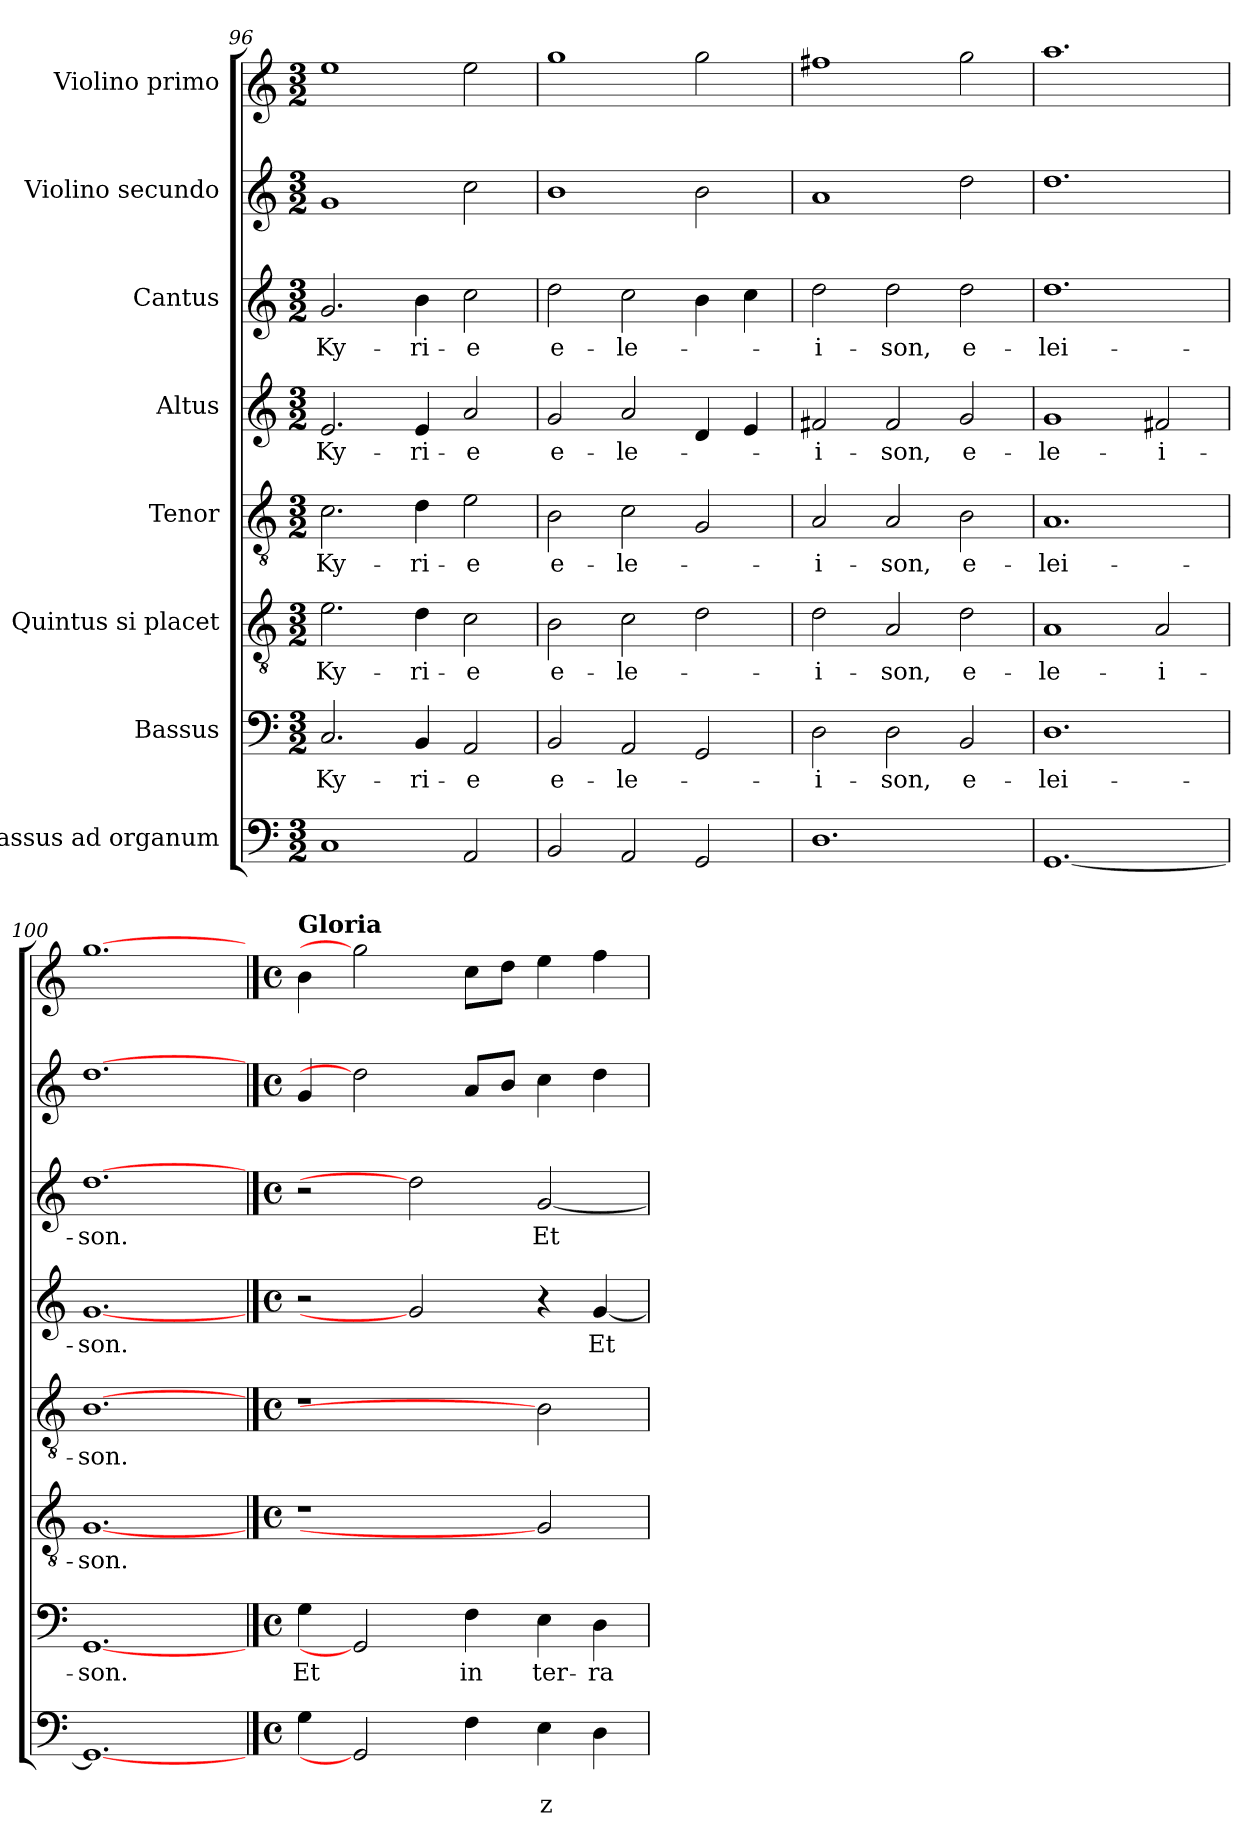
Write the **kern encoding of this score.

**kern	**text	**text	**kern	**text	**kern	**text	**kern	**text	**kern	**text	**kern	**text	**kern	**kern
*part8	*part8	*part8	*part7	*part7	*part6	*part6	*part5	*part5	*part4	*part4	*part3	*part3	*part2	*part1
*staff8	*staff8	*staff8	*staff7	*staff7	*staff6	*staff6	*staff5	*staff5	*staff4	*staff4	*staff3	*staff3	*staff2	*staff1
*I"Bassus ad organum	*	*	*I"Bassus	*	*I"Quintus si placet	*	*I"Tenor	*	*I"Altus	*	*I"Cantus	*	*I"Violino secundo	*I"Violino primo
!!LO:LB:g=z
*clefF4	*	*	*clefF4	*	*clefGv2	*	*clefGv2	*	*clefG2	*	*clefG2	*	*clefG2	*clefG2
*k[]	*	*	*k[]	*	*k[]	*	*k[]	*	*k[]	*	*k[]	*	*k[]	*k[]
*C:	*	*	*C:	*	*C:	*	*C:	*	*C:	*	*C:	*	*C:	*C:
*M3/2	*	*	*M3/2	*	*M3/2	*	*M3/2	*	*M3/2	*	*M3/2	*	*M3/2	*M3/2
=96	=96	=96	=96	=96	=96	=96	=96	=96	=96	=96	=96	=96	=96	=96
!	!	!	!	!LO:LY:b	!	!LO:LY:b	!	!LO:LY:b	!	!LO:LY:b	!	!LO:LY:b	!	!
1C	.	.	2.C/	Ky-	2.e\	Ky-	2.c\	Ky-	2.e/	Ky-	2.g/	Ky-	1g	1ee
!	!	!	!	!LO:LY:b	!	!LO:LY:b	!	!LO:LY:b	!	!LO:LY:b	!	!LO:LY:b	!	!
.	.	.	4BB/	-ri-	4d\	-ri-	4d\	-ri-	4e/	-ri-	4b\	-ri-	.	.
!	!	!	!	!LO:LY:b	!	!LO:LY:b	!	!LO:LY:b	!	!LO:LY:b	!	!LO:LY:b	!	!
2AA/	.	.	2AA/	-e	2c\	-e	2e\	-e	2a/	-e	2cc\	-e	2cc\	2ee\
=97	=97	=97	=97	=97	=97	=97	=97	=97	=97	=97	=97	=97	=97	=97
!	!	!	!	!LO:LY:b	!	!LO:LY:b	!	!LO:LY:b	!	!LO:LY:b	!	!LO:LY:b	!	!
2BB/	.	.	2BB/	e-	2B\	e-	2B\	e-	2g/	e-	2dd\	e-	1b	1gg
!	!	!	!	!LO:LY:b	!	!LO:LY:b	!	!LO:LY:b	!	!LO:LY:b	!	!LO:LY:b	!	!
2AA/	.	.	2AA/	-le-	2c\	-le-	2c\	-le-	2a/	-le-	2cc\	-le-	.	.
2GG/	.	.	2GG/	.	2d\	.	2G/	.	4d/	.	4b\	.	2b\	2gg\
.	.	.	.	.	.	.	.	.	4e/	.	4cc\	.	.	.
=98	=98	=98	=98	=98	=98	=98	=98	=98	=98	=98	=98	=98	=98	=98
!	!	!	!	!LO:LY:b	!	!LO:LY:b	!	!LO:LY:b	!	!LO:LY:b	!	!LO:LY:b	!	!
1.D	.	.	2D\	-i-	2d\	-i-	2A/	-i-	2f#X/	-i-	2dd\	-i-	1a	1ff#X
!	!	!	!	!LO:LY:b	!	!LO:LY:b	!	!LO:LY:b	!	!LO:LY:b	!	!LO:LY:b	!	!
.	.	.	2D\	-son,	2A/	-son,	2A/	-son,	2f#/	-son,	2dd\	-son,	.	.
!	!	!	!	!LO:LY:b	!	!LO:LY:b	!	!LO:LY:b	!	!LO:LY:b	!	!LO:LY:b	!	!
.	.	.	2BB/	e-	2d\	e-	2B\	e-	2g/	e-	2dd\	e-	2dd\	2gg\
=99	=99	=99	=99	=99	=99	=99	=99	=99	=99	=99	=99	=99	=99	=99
!	!	!	!	!LO:LY:b	!	!LO:LY:b	!	!LO:LY:b	!	!LO:LY:b	!	!LO:LY:b	!	!
[1.GG	.	.	1.D	-lei-	1A	-le-	1.A	-lei-	1g	-le-	1.dd	-lei-	1.dd	1.aa
!	!	!	!	!	!	!LO:LY:b	!	!	!	!LO:LY:b	!	!	!	!
.	.	.	.	.	2A/	-i-	.	.	2f#X/	-i-	.	.	.	.
=100	=100	=100	=100	=100	=100	=100	=100	=100	=100	=100	=100	=100	=100	=100
!	!	!	!	!LO:LY:b	!	!LO:LY:b	!	!LO:LY:b	!	!LO:LY:b	!	!LO:LY:b	!	!
1.GG_	.	.	[1.GG	-son.	[1.G	-son.	[1.B	-son.	[1.g	-son.	[1.dd	-son.	[1.dd	[1.gg
!!LO:PB:g=z
==100X2	==100X2	==100X2	==100X2	==100X2	==100X2	==100X2	==100X2	==100X2	==100X2	==100X2	==100X2	==100X2	==100X2	==100X2
*M4/4	*	*	*M4/4	*	*M4/4	*	*M4/4	*	*M4/4	*	*M4/4	*	*M4/4	*M4/4
*met(c)	*	*	*met(c)	*	*met(c)	*	*met(c)	*	*met(c)	*	*met(c)	*	*met(c)	*met(c)
!	!	!	!	!	!	!	!	!	!	!	!	!	!	!LO:TX:a:B:t=Gloria
!	!	!	!	!LO:LY:b	!	!	!	!	!	!	!	!	!	!
4G\	.	.	4G\	Et	1r	.	1r	.	2r	.	2r	.	4g/	4b\
2GG]	.	.	2GG]	.	.	.	.	.	.	.	.	.	2dd]	2gg]
.	.	.	.	.	.	.	.	.	2g]	.	2dd]	.	.	.
!	!	!	!	!LO:LY:b	!	!	!	!	!	!	!	!	!	!
4F\	.	.	4F\	in	.	.	.	.	.	.	.	.	8a/L	8cc\L
.	.	.	.	.	.	.	.	.	.	.	.	.	8b/J	8dd\J
!	!	!LO:LY:b	!	!LO:LY:b	!	!	!	!	!	!	!	!LO:LY:b	!	!
4E\	.	z	4E\	ter-	2G]	.	2B]	.	4r	.	[2g/	Et	4cc\	4ee\
!	!	!	!	!LO:LY:b	!	!	!	!	!	!LO:LY:b	!	!	!	!
4D\	.	.	4D\	-ra	.	.	.	.	[4g/	Et	.	.	4dd\	4ff\
=	=	=	=	=	=	=	=	=	=	=	=	=	=	=
*-	*-	*-	*-	*-	*-	*-	*-	*-	*-	*-	*-	*-	*-	*-
